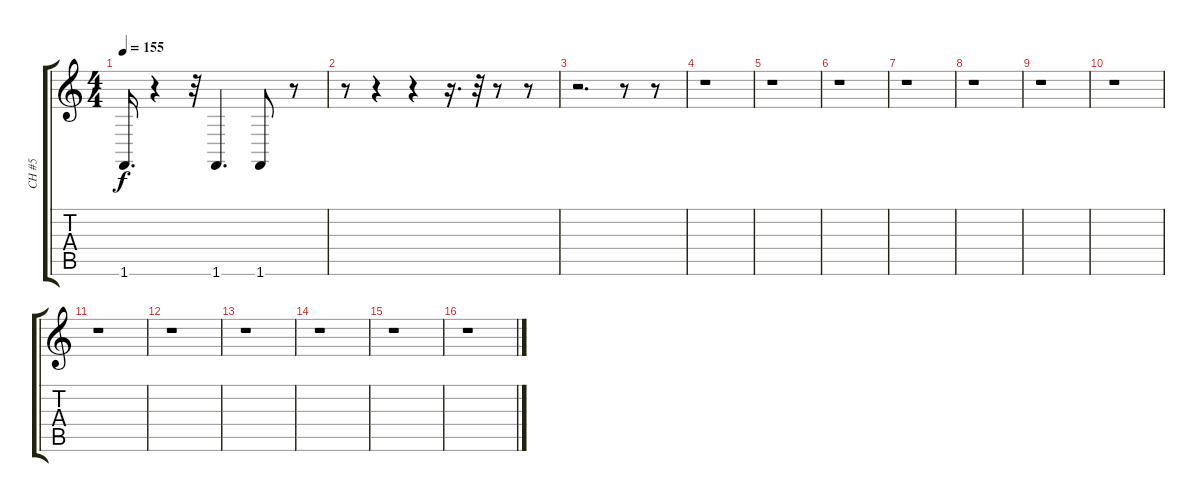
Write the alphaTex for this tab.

\track ("CH #5" "CH #5") {instrument stringensemble1}
\staff {score tabs}
\tuning (E4 B3 G3 D3 A2 E2) {hide}
\ts (4 4)
\tempo 155
\clef g2
\ks c
1.6.16{d dy f} r.4 r.32 1.6.4{d} 1.6.8 r.8 |
r.8 r.4 r.4 r.16{d} r.32 r.8 r.8 |
r.2{d} r.8 r.8 |
r.1 |
r.1 |
r.1 |
r.1 |
r.1 |
r.1 |
r.1 |
r.1 |
r.1 |
r.1 |
r.1 |
r.1 |
r.1
